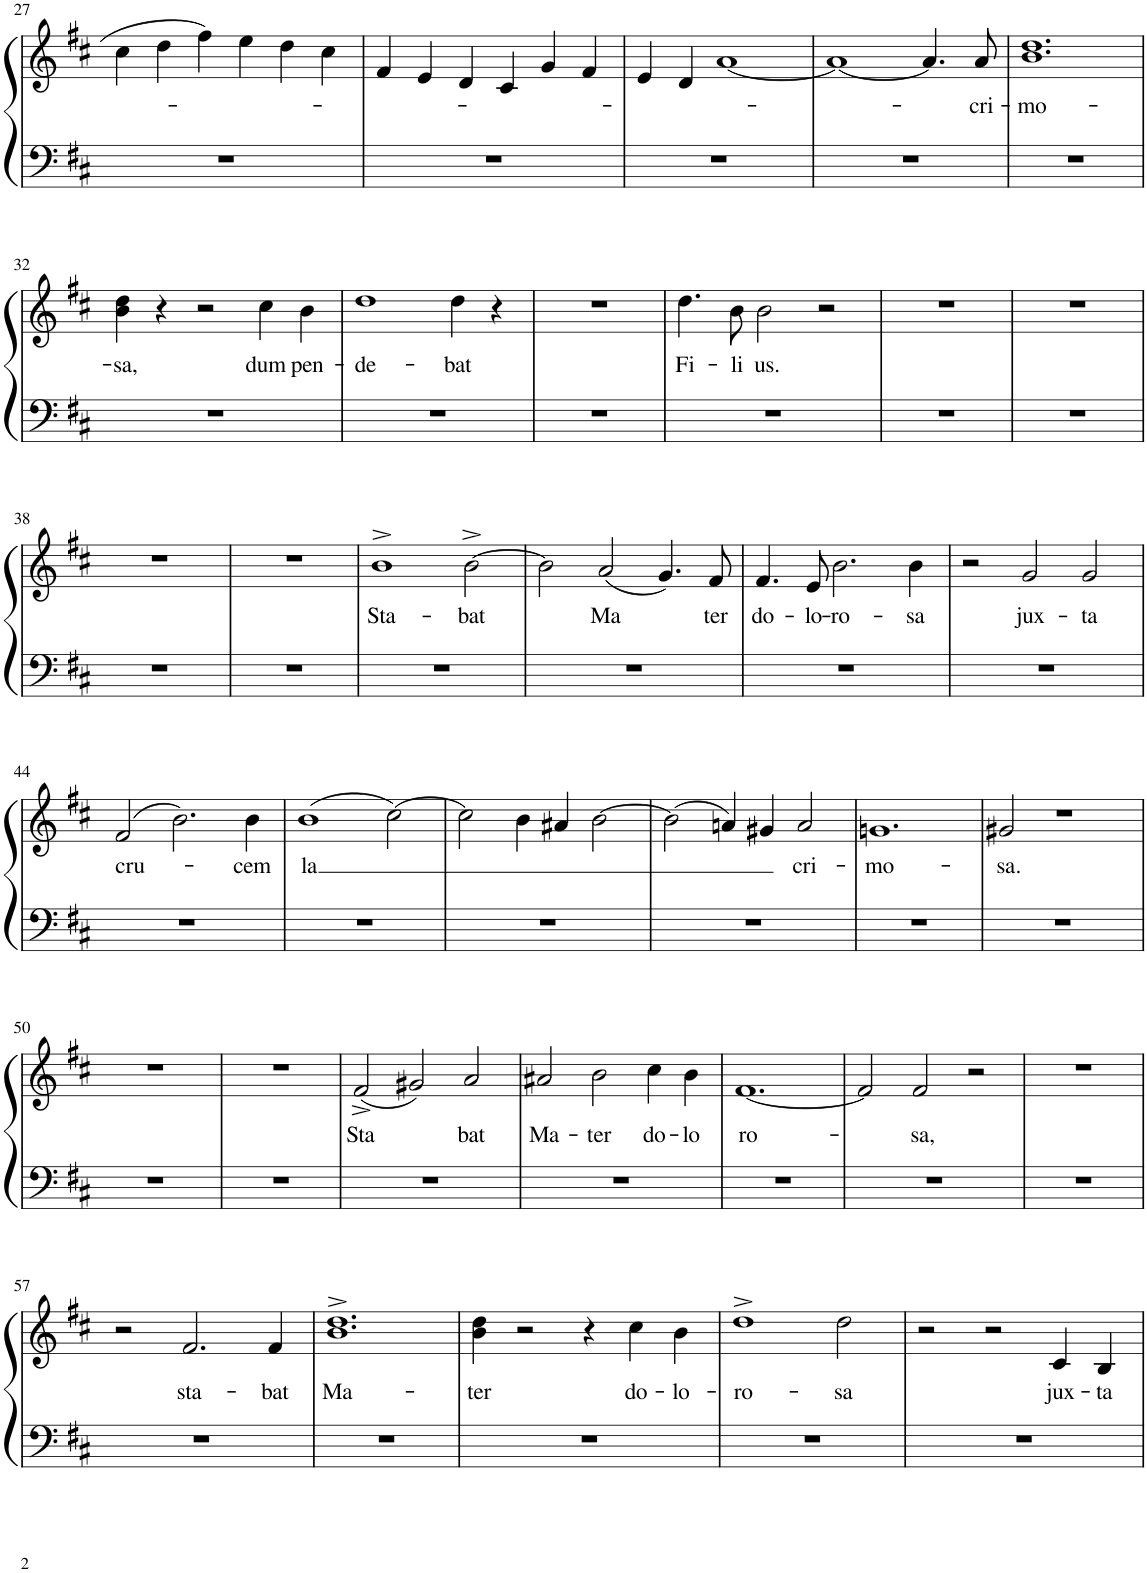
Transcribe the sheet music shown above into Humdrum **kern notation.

**kern	**kern	**text
*part1	*part1	*part1
*staff2	*staff1	*staff1
*I"Piano	*	*
*I'Pno.	*	*
!!LO:PB:g=z
*clefF4	*clefG2	*
*k[f#c#]	*k[f#c#]	*
*M3/2	*M3/2	*
=27	=27	=27
1.r	4cc#\	.
.	4dd\	.
.	4ff#\	.
.	4ee\	.
.	4dd\	.
.	4cc#\	.
=28	=28	=28
1.r	4f#/	.
.	4e/	.
.	4d/	.
.	4c#/	.
.	4g/	.
.	4f#/	.
=29	=29	=29
1.r	4e/	.
.	4d/	.
.	[1a	.
=30	=30	=30
1.r	1a_	.
.	4.a/]	.
!	!	!LO:LY:b
.	8a/	-cri-
=31	=31	=31
!	!	!LO:LY:b
1.r	1.b 1.dd	-mo-
!!LO:LB:g=z
=32	=32	=32
!	!	!LO:LY:b
1.r	4b\ 4dd\	-sa,
.	4r	.
.	2r	.
!	!	!LO:LY:b
.	4cc#\	dum
!	!	!LO:LY:b
.	4b\	pen-
=33	=33	=33
!	!	!LO:LY:b
1.r	1dd	-de-
!	!	!LO:LY:b
.	4dd\	-bat
.	4r	.
=34	=34	=34
1.r	1.r	.
=35	=35	=35
!	!	!LO:LY:b
1.r	4.dd\	Fi-
!	!	!LO:LY:b
.	8b\	-li
!	!	!LO:LY:b
.	2b\	us.
.	2r	.
=36	=36	=36
1.r	1.r	.
=37	=37	=37
1.r	1.r	.
!!LO:LB:g=z
=38	=38	=38
1.r	1.r	.
=39	=39	=39
1.r	1.r	.
=40	=40	=40
!	!	!LO:LY:b
1.r	1b^	Sta-
!	!	!LO:LY:b
.	[2b^\	-bat
=41	=41	=41
1.r	2b\]	.
!	!	!LO:LY:b
.	(2a/	Ma
.	4.g/)	.
!	!	!LO:LY:b
.	8f#/	ter
=42	=42	=42
!	!	!LO:LY:b
1.r	4.f#/	do-
!	!	!LO:LY:b
.	8e/	-lo-
!	!	!LO:LY:b
.	2.b\	-ro-
!	!	!LO:LY:b
.	4b\	-sa
=43	=43	=43
1.r	2r	.
!	!	!LO:LY:b
.	2g/	jux-
!	!	!LO:LY:b
.	2g/	-ta
!!LO:LB:g=z
=44	=44	=44
!	!	!LO:LY:b
1.r	(2f#/	cru-
.	2.b\)	.
!	!	!LO:LY:b
.	4b\	-cem
=45	=45	=45
!	!	!LO:LY:b
1.r	(1b	-la
.	[2cc#\)	.
=46	=46	=46
1.r	2cc#\]	.
.	4b\	.
.	4a#X/	.
.	[2b\	.
=47	=47	=47
1.r	(2b\]	.
.	4an/)	.
.	4g#X/	.
!	!	!LO:LY:b
.	2a/	cri-
=48	=48	=48
!	!	!LO:LY:b
1.r	1.gn	-mo-
=49	=49	=49
!	!	!LO:LY:b
1.r	2g#X/	-sa.
.	1r	.
!!LO:LB:g=z
=50	=50	=50
1.r	1.r	.
2ryy	2r	.
=51	=51	=51
1.r	1.r	.
=52	=52	=52
!	!	!LO:LY:b
1.r	(2f#^/	Sta
.	2g#X/)	.
!	!	!LO:LY:b
.	2a/	bat
=53	=53	=53
!	!	!LO:LY:b
1.r	2a#X/	Ma-
!	!	!LO:LY:b
.	2b\	-ter
!	!	!LO:LY:b
.	4cc#\	do-
!	!	!LO:LY:b
.	4b\	-lo
=54	=54	=54
!	!	!LO:LY:b
1.r	[1.f#	ro-
=55	=55	=55
1.r	2f#/]	.
!	!	!LO:LY:b
.	2f#/	-sa,
.	2r	.
=56	=56	=56
1.r	1.r	.
!!LO:LB:g=z
=57	=57	=57
1.r	2r	.
!	!	!LO:LY:b
.	2.f#/	sta-
!	!	!LO:LY:b
.	4f#/	-bat
=58	=58	=58
!	!	!LO:LY:b
1.r	1.b^ 1.dd^	Ma-
=59	=59	=59
!	!	!LO:LY:b
1.r	4b\ 4dd\	-ter
.	2r	.
.	4r	.
!	!	!LO:LY:b
.	4cc#\	do-
!	!	!LO:LY:b
.	4b\	-lo-
=60	=60	=60
!	!	!LO:LY:b
1.r	1dd^	-ro-
!	!	!LO:LY:b
.	2dd\	-sa
=61	=61	=61
1.r	2r	.
.	2r	.
!	!	!LO:LY:b
.	4c#/	jux-
!	!	!LO:LY:b
.	4B/	-ta
=	=	=
*-	*-	*-
